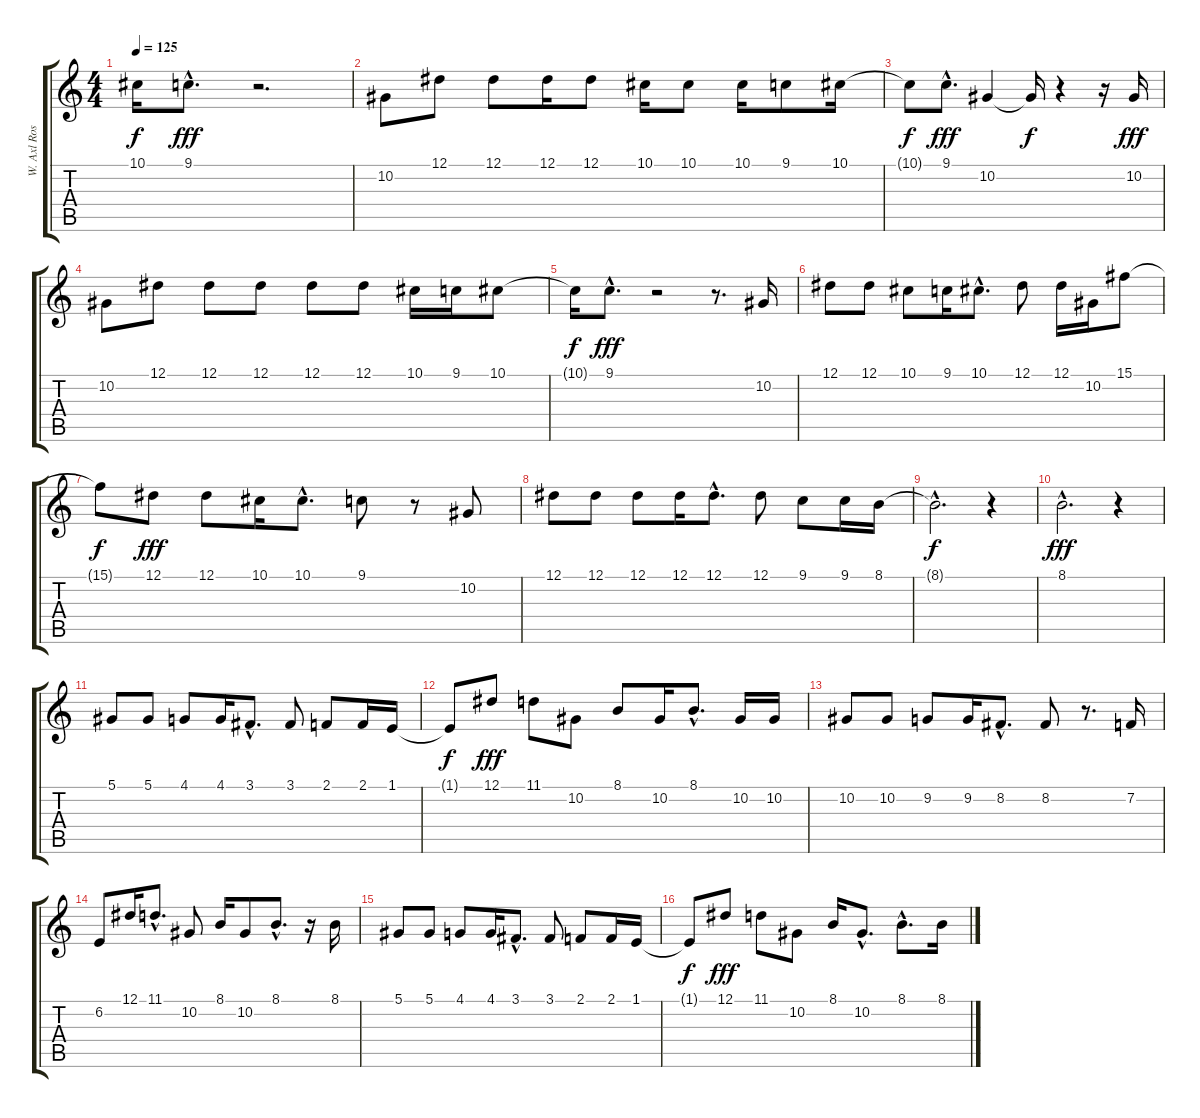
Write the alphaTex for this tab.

\track ("W. Axl Rose" "W. Axl Ros") {instrument ocarina}
\staff {score tabs}
\tuning (Eb4 Bb3 Gb3 Db3 Ab2 Eb2) {hide}
\ts (4 4)
\tempo 125
\clef g2
\ks c
10.1{t}.16{dy f} 9.1{hac}.8{d dy fff} r.2{d} |
10.2.8 12.1.8 12.1.8 12.1.16 12.1.8 10.1.16 10.1.8 10.1.16 9.1.8 10.1.16 |
10.1{t}.8{dy f} 9.1{hac}.8{d dy fff} 10.2.4 10.2{t}.16{dy f} r.4 r.16 10.2.16{dy fff} |
10.2.8 12.1.8 12.1.8 12.1.8 12.1.8 12.1.8 10.1.16 9.1.16 10.1.8 |
10.1{t}.16{dy f} 9.1{hac}.8{d dy fff} r.2 r.8{d} 10.2.16 |
12.1.8 12.1.8 10.1.8 9.1.16 10.1{hac}.8{d} 12.1.8 12.1.16 10.2.16 15.1.8 |
15.1{t}.8{dy f} 12.1.8{dy fff} 12.1.8 10.1.16 10.1{hac}.8{d} 9.1.8 r.8 10.2.8 |
12.1.8 12.1.8 12.1.8 12.1.16 12.1{hac}.8{d} 12.1.8 9.1.8 9.1.16 8.1.16 |
8.1{hac t}.2{d dy f} r.4 |
8.1{hac}.2{d dy fff} r.4 |
5.1.8 5.1.8 4.1.8 4.1.16 3.1{hac}.8{d} 3.1.8 2.1.8 2.1.16 1.1.16 |
1.1{t}.8{dy f} 12.1.8{dy fff} 11.1.8 10.2.8 8.1.8 10.2.16 8.1{hac}.8{d} 10.2.16 10.2.16 |
10.2.8 10.2.8 9.2.8 9.2.16 8.2{hac}.8{d} 8.2.8 r.8{d} 7.2.16 |
6.2.8 12.1.16 11.1{hac}.8{d} 10.2.8 8.1.16 10.2.8 8.1{hac}.8{d} r.16 8.1.16 |
5.1.8 5.1.8 4.1.8 4.1.16 3.1{hac}.8{d} 3.1.8 2.1.8 2.1.16 1.1.16 |
1.1{t}.8{dy f} 12.1.8{dy fff} 11.1.8 10.2.8 8.1.16 10.2{hac}.8{d} 8.1{hac}.8{d} 8.1.16
